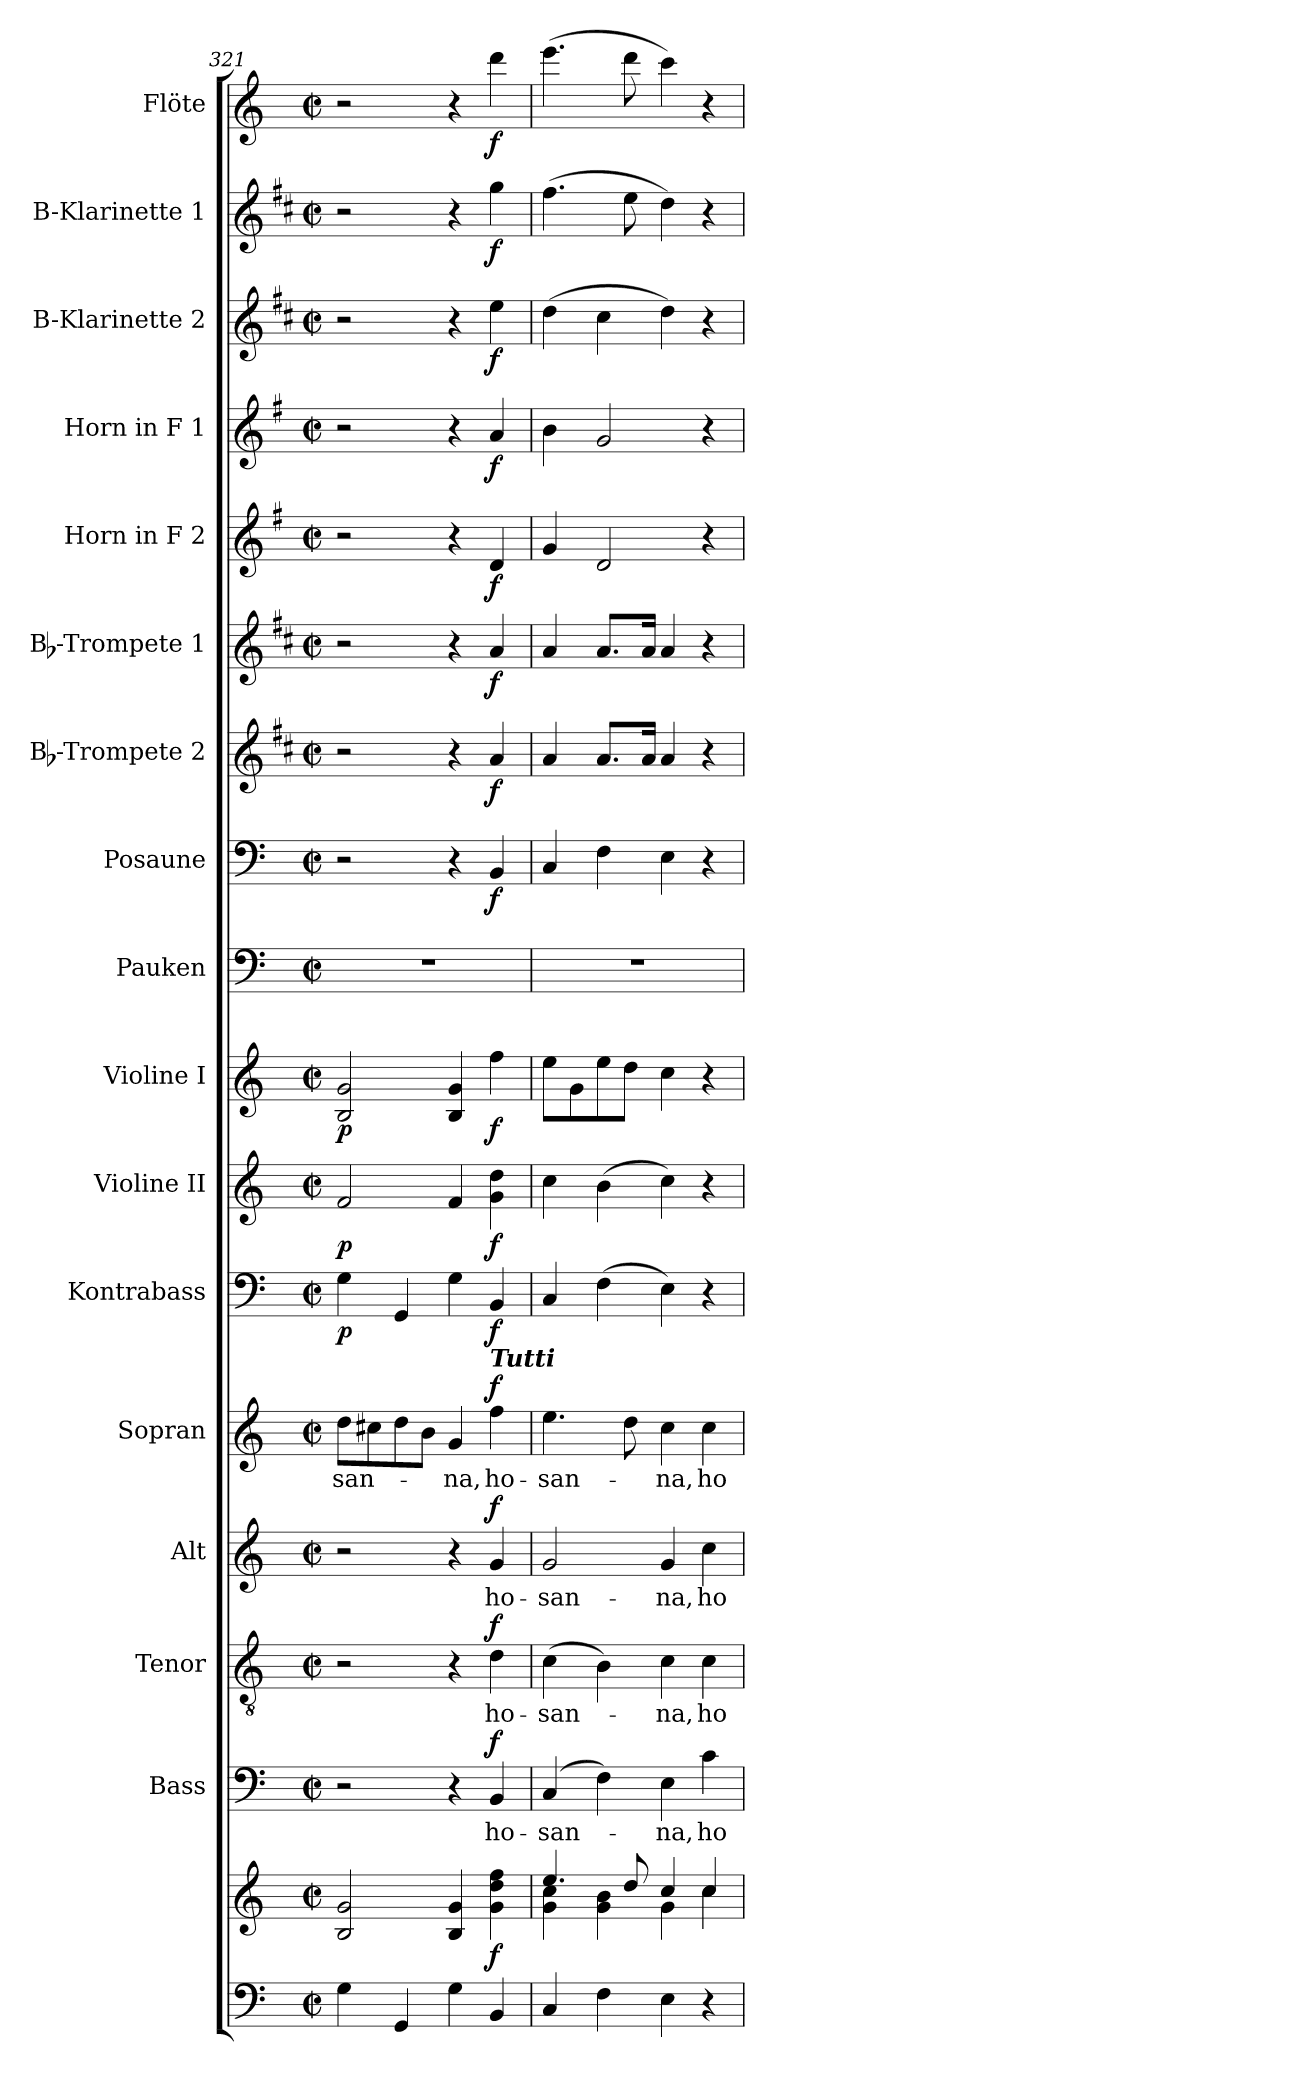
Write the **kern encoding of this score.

**kern	**kern	**dynam	**kern	**text	**dynam	**kern	**text	**dynam	**kern	**text	**dynam	**kern	**text	**dynam	**kern	**dynam	**kern	**dynam	**kern	**dynam	**kern	**kern	**dynam	**kern	**dynam	**kern	**dynam	**kern	**dynam	**kern	**dynam	**kern	**dynam	**kern	**dynam	**kern	**dynam
*part17	*part17	*part17	*part16	*part16	*part16	*part15	*part15	*part15	*part14	*part14	*part14	*part13	*part13	*part13	*part12	*part12	*part11	*part11	*part10	*part10	*part9	*part8	*part8	*part7	*part7	*part6	*part6	*part5	*part5	*part4	*part4	*part3	*part3	*part2	*part2	*part1	*part1
*staff18	*staff17	*staff17/18	*staff16	*staff16	*staff16	*staff15	*staff15	*staff15	*staff14	*staff14	*staff14	*staff13	*staff13	*staff13	*staff12	*staff12	*staff11	*staff11	*staff10	*staff10	*staff9	*staff8	*staff8	*staff7	*staff7	*staff6	*staff6	*staff5	*staff5	*staff4	*staff4	*staff3	*staff3	*staff2	*staff2	*staff1	*staff1
*	*	*	*I"Bass	*	*	*I"Tenor	*	*	*I"Alt	*	*	*I"Sopran	*	*	*I"Kontrabass	*	*I"Violine II	*	*I"Violine I	*	*I"Pauken	*I"Posaune	*	*I"Bb-Trompete 2	*	*I"Bb-Trompete 1	*	*I"Horn in F 2	*	*I"Horn in F 1	*	*I"B-Klarinette 2	*	*I"B-Klarinette 1	*	*I"Flöte	*
*	*	*	*I'B.	*	*	*I'T.	*	*	*I'A.	*	*	*I'S.	*	*	*I'Kb.	*	*I'Vl. II	*	*I'Vl. I	*	*I'Pk.	*I'Pos.	*	*I'Bb Trp. 2	*	*I'Bb Trp. 1	*	*I'Hrn. 2	*	*I'Hrn. 1	*	*I'B Kl. 2	*	*I'B Kl. 1	*	*I'Fl.	*
!!LO:PB:g=z
*clefF4	*clefG2	*	*clefF4	*	*	*clefGv2	*	*	*clefG2	*	*	*clefG2	*	*	*clefF4	*	*clefG2	*	*clefG2	*	*clefF4	*clefF4	*	*clefG2	*	*clefG2	*	*clefG2	*	*clefG2	*	*clefG2	*	*clefG2	*	*clefG2	*
*	*	*	*	*	*	*	*	*	*	*	*	*	*	*	*ITrd7c12	*	*	*	*	*	*	*	*	*ITrd1c2	*	*ITrd1c2	*	*ITrd4c7	*	*ITrd4c7	*	*ITrd1c2	*	*ITrd1c2	*	*	*
*k[]	*k[]	*	*k[]	*	*	*k[]	*	*	*k[]	*	*	*k[]	*	*	*k[]	*	*k[]	*	*k[]	*	*k[]	*k[]	*	*k[]	*	*k[]	*	*k[]	*	*k[]	*	*k[]	*	*k[]	*	*k[]	*
*C:	*C:	*	*C:	*	*	*C:	*	*	*C:	*	*	*C:	*	*	*C:	*	*C:	*	*C:	*	*C:	*C:	*	*C:	*	*C:	*	*C:	*	*C:	*	*C:	*	*C:	*	*C:	*
*M2/2	*M2/2	*	*M2/2	*	*	*M2/2	*	*	*M2/2	*	*	*M2/2	*	*	*M2/2	*	*M2/2	*	*M2/2	*	*M2/2	*M2/2	*	*M2/2	*	*M2/2	*	*M2/2	*	*M2/2	*	*M2/2	*	*M2/2	*	*M2/2	*
*met(c|)	*met(c|)	*	*met(c|)	*	*	*met(c|)	*	*	*met(c|)	*	*	*met(c|)	*	*	*met(c|)	*	*met(c|)	*	*met(c|)	*	*met(c|)	*met(c|)	*	*met(c|)	*	*met(c|)	*	*met(c|)	*	*met(c|)	*	*met(c|)	*	*met(c|)	*	*met(c|)	*
=321	=321	=321	=321	=321	=321	=321	=321	=321	=321	=321	=321	=321	=321	=321	=321	=321	=321	=321	=321	=321	=321	=321	=321	=321	=321	=321	=321	=321	=321	=321	=321	=321	=321	=321	=321	=321	=321
!	!	!	!	!	!	!	!	!	!	!	!	!	!LO:LY:b	!	!	!LO:DY:b	!	!LO:DY:b	!	!LO:DY:b	!	!	!	!	!	!	!	!	!	!	!	!	!	!	!	!	!
4G\	2B/ 2g/	.	2r	.	.	2r	.	.	2r	.	.	8dd\L	-san-	.	4GG\	p	2f/	p	2B/ 2g/	p	1r	2r	.	2r	.	2r	.	2r	.	2r	.	2r	.	2r	.	2r	.
.	.	.	.	.	.	.	.	.	.	.	.	8cc#X\	.	.	.	.	.	.	.	.	.	.	.	.	.	.	.	.	.	.	.	.	.	.	.	.	.
4GG/	.	.	.	.	.	.	.	.	.	.	.	8dd\	.	.	4GGG/	.	.	.	.	.	.	.	.	.	.	.	.	.	.	.	.	.	.	.	.	.	.
.	.	.	.	.	.	.	.	.	.	.	.	8b\J	.	.	.	.	.	.	.	.	.	.	.	.	.	.	.	.	.	.	.	.	.	.	.	.	.
!	!	!	!	!	!	!	!	!	!	!	!	!	!LO:LY:b	!	!	!	!	!	!	!	!	!	!	!	!	!	!	!	!	!	!	!	!	!	!	!	!
4G\	4B/ 4g/	.	4r	.	.	4r	.	.	4r	.	.	4g/	-na,	.	4GG\	.	4f/	.	4B/ 4g/	.	.	4r	.	4r	.	4r	.	4r	.	4r	.	4r	.	4r	.	4r	.
!	!	!	!	!	!	!	!	!	!	!	!	!LO:TX:a:Bi:t=Tutti	!	!	!	!	!	!	!	!	!	!	!	!	!	!	!	!	!	!	!	!	!	!	!	!	!
!	!	!LO:DY:b	!	!LO:LY:b	!LO:DY:a	!	!LO:LY:b	!LO:DY:a	!	!LO:LY:b	!LO:DY:a	!	!LO:LY:b	!LO:DY:a	!	!LO:DY:b	!	!LO:DY:b	!	!LO:DY:b	!	!	!LO:DY:b	!	!LO:DY:b	!	!LO:DY:b	!	!LO:DY:b	!	!LO:DY:b	!	!LO:DY:b	!	!LO:DY:b	!	!LO:DY:b
4BB/	4g\ 4dd\ 4ff\	f	4BB/	ho-	f	4d\	ho-	f	4g/	ho-	f	4ff\	ho-	f	4BBB/	f	4g\ 4dd\	f	4ff\	f	.	4BB/	f	4g/	f	4g/	f	4G/	f	4d/	f	4dd\	f	4ff\	f	4ddd\	f
=322	=322	=322	=322	=322	=322	=322	=322	=322	=322	=322	=322	=322	=322	=322	=322	=322	=322	=322	=322	=322	=322	=322	=322	=322	=322	=322	=322	=322	=322	=322	=322	=322	=322	=322	=322	=322	=322
*	*^	*	*	*	*	*	*	*	*	*	*	*	*	*	*	*	*	*	*	*	*	*	*	*	*	*	*	*	*	*	*	*	*	*	*	*	*
!	!	!	!	!	!LO:LY:b	!	!	!LO:LY:b	!	!	!LO:LY:b	!	!	!LO:LY:b	!	!	!	!	!	!	!	!	!	!	!	!	!	!	!	!	!	!	!	!	!	!	!	!
4C/	4.ee/	4g\ 4cc\	.	(4C/	-san-	.	(>4c\	-san-	.	2g/	-san-	.	4.ee\	-san-	.	4CC/	.	4cc\	.	8ee\L	.	1r	4C/	.	4g/	.	4g/	.	4c/	.	4e\	.	(>4cc\	.	(>4.ee\	.	(>4.eee\	.
.	.	.	.	.	.	.	.	.	.	.	.	.	.	.	.	.	.	.	.	8g\	.	.	.	.	.	.	.	.	.	.	.	.	.	.	.	.	.	.
4F\	.	4g\ 4b\	.	4F\)	.	.	4B\)	.	.	.	.	.	.	.	.	(>4FF\	.	(>4b\	.	8ee\	.	.	4F\	.	8.g/L	.	8.g/L	.	2G/	.	2c/	.	4b\	.	.	.	.	.
.	8dd/	.	.	.	.	.	.	.	.	.	.	.	8dd\	.	.	.	.	.	.	8dd\J	.	.	.	.	.	.	.	.	.	.	.	.	.	.	8dd\	.	8ddd\	.
.	.	.	.	.	.	.	.	.	.	.	.	.	.	.	.	.	.	.	.	.	.	.	.	.	16g/Jk	.	16g/Jk	.	.	.	.	.	.	.	.	.	.	.
!	!	!	!	!	!LO:LY:b	!	!	!LO:LY:b	!	!	!LO:LY:b	!	!	!LO:LY:b	!	!	!	!	!	!	!	!	!	!	!	!	!	!	!	!	!	!	!	!	!	!	!	!
4E\	4cc/	4g\	.	4E\	-na,	.	4c\	-na,	.	4g/	-na,	.	4cc\	-na,	.	4EE\)	.	4cc\)	.	4cc\	.	.	4E\	.	4g/	.	4g/	.	.	.	.	.	4cc\)	.	4cc\)	.	4ccc\)	.
!	!	!	!	!	!LO:LY:b	!	!	!LO:LY:b	!	!	!LO:LY:b	!	!	!LO:LY:b	!	!	!	!	!	!	!	!	!	!	!	!	!	!	!	!	!	!	!	!	!	!	!	!
4r	4cc/	4cc\	.	4c\	ho-	.	4c\	ho-	.	4cc\	ho-	.	4cc\	ho-	.	4r	.	4r	.	4r	.	.	4r	.	4r	.	4r	.	4r	.	4r	.	4r	.	4r	.	4r	.
*	*v	*v	*	*	*	*	*	*	*	*	*	*	*	*	*	*	*	*	*	*	*	*	*	*	*	*	*	*	*	*	*	*	*	*	*	*	*	*
=	=	=	=	=	=	=	=	=	=	=	=	=	=	=	=	=	=	=	=	=	=	=	=	=	=	=	=	=	=	=	=	=	=	=	=	=	=
*-	*-	*-	*-	*-	*-	*-	*-	*-	*-	*-	*-	*-	*-	*-	*-	*-	*-	*-	*-	*-	*-	*-	*-	*-	*-	*-	*-	*-	*-	*-	*-	*-	*-	*-	*-	*-	*-
